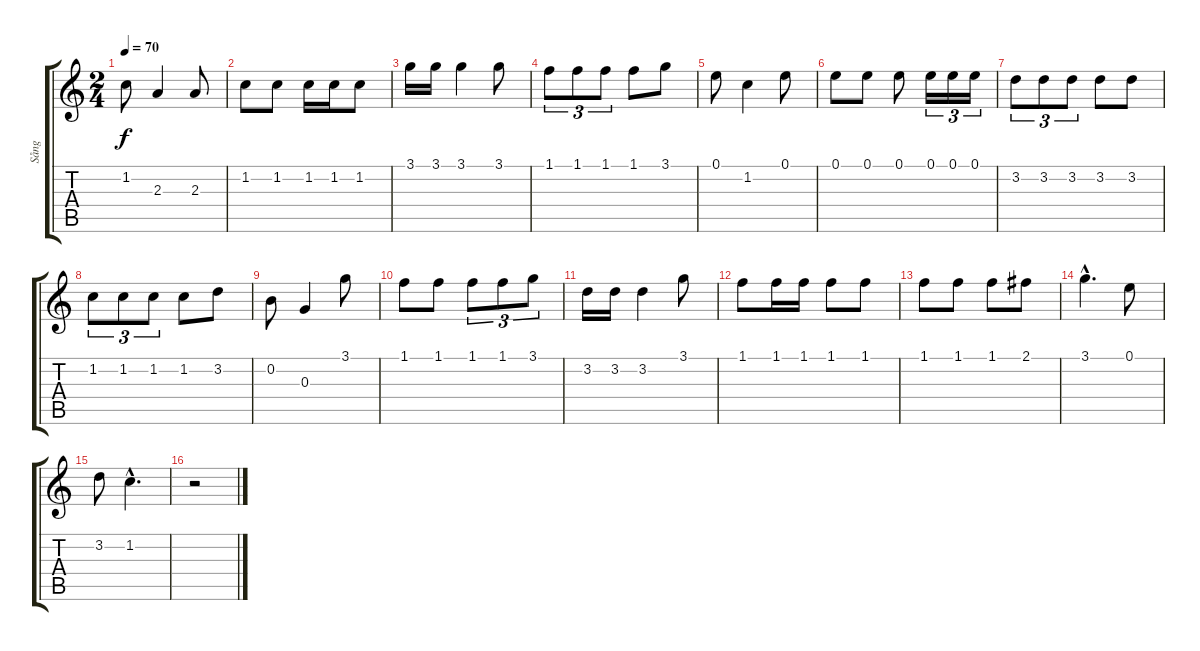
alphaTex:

\track ("Sång" "Sång") {instrument contrabass}
\staff {score tabs}
\tuning (E4 B3 G3 D3 A2 E2) {hide}
\ts (2 4)
\tempo 70
\clef g2
\ks c
1.2.8{dy f} 2.3.4 2.3.8 |
1.2.8 1.2.8 1.2.16 1.2.16 1.2.8 |
3.1.16 3.1.16 3.1.4 3.1.8 |
1.1.8{tu (3 2)} 1.1.8{tu (3 2)} 1.1.8{tu (3 2)} 1.1.8 3.1.8 |
0.1.8 1.2.4 0.1.8 |
0.1.8 0.1.8 0.1.8 0.1.16{tu (3 2)} 0.1.16{tu (3 2)} 0.1.16{tu (3 2)} |
3.2.8{tu (3 2)} 3.2.8{tu (3 2)} 3.2.8{tu (3 2)} 3.2.8 3.2.8 |
1.2.8{tu (3 2)} 1.2.8{tu (3 2)} 1.2.8{tu (3 2)} 1.2.8 3.2.8 |
0.2.8 0.3.4 3.1.8 |
1.1.8 1.1.8 1.1.8{tu (3 2)} 1.1.8{tu (3 2)} 3.1.8{tu (3 2)} |
3.2.16 3.2.16 3.2.4 3.1.8 |
1.1.8 1.1.16 1.1.16 1.1.8 1.1.8 |
1.1.8 1.1.8 1.1.8 2.1.8 |
3.1{hac}.4{d} 0.1.8 |
3.2.8 1.2{hac}.4{d} |
r.2
